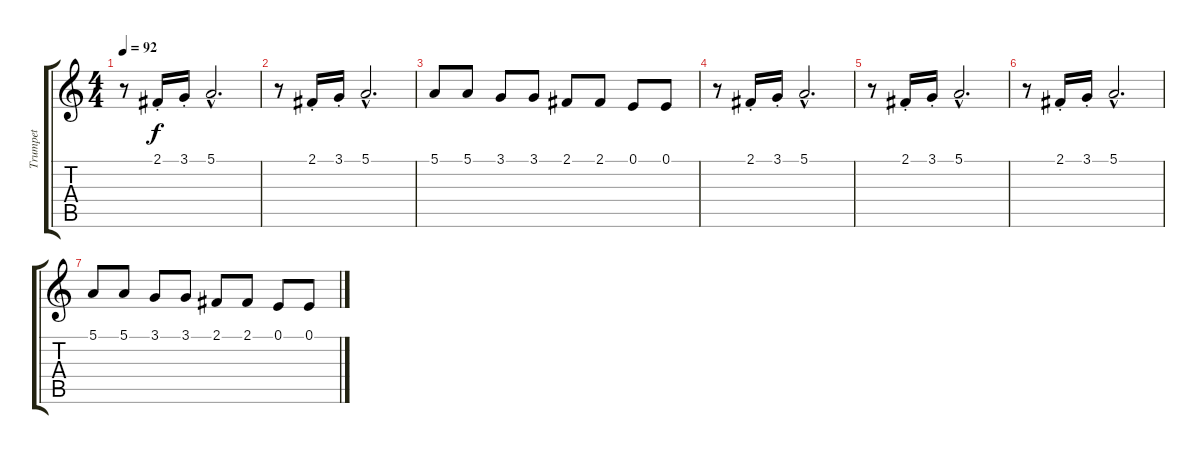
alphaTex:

\track ("Trumpet" "Trumpet") {instrument trumpet}
\staff {score tabs}
\tuning (E4 B3 G3 D3 A2 E2) {hide}
\ts (4 4)
\tempo 92
\clef g2
\ks c
r.8{dy f} 2.1{st}.16 3.1{st}.16 5.1{hac}.2{d} |
r.8 2.1{st}.16 3.1{st}.16 5.1{hac}.2{d} |
5.1.8 5.1.8 3.1.8 3.1.8 2.1.8 2.1.8 0.1.8 0.1.8 |
r.8 2.1{st}.16 3.1{st}.16 5.1{hac}.2{d} |
r.8 2.1{st}.16 3.1{st}.16 5.1{hac}.2{d} |
r.8 2.1{st}.16 3.1{st}.16 5.1{hac}.2{d} |
5.1.8 5.1.8 3.1.8 3.1.8 2.1.8 2.1.8 0.1.8 0.1.8
